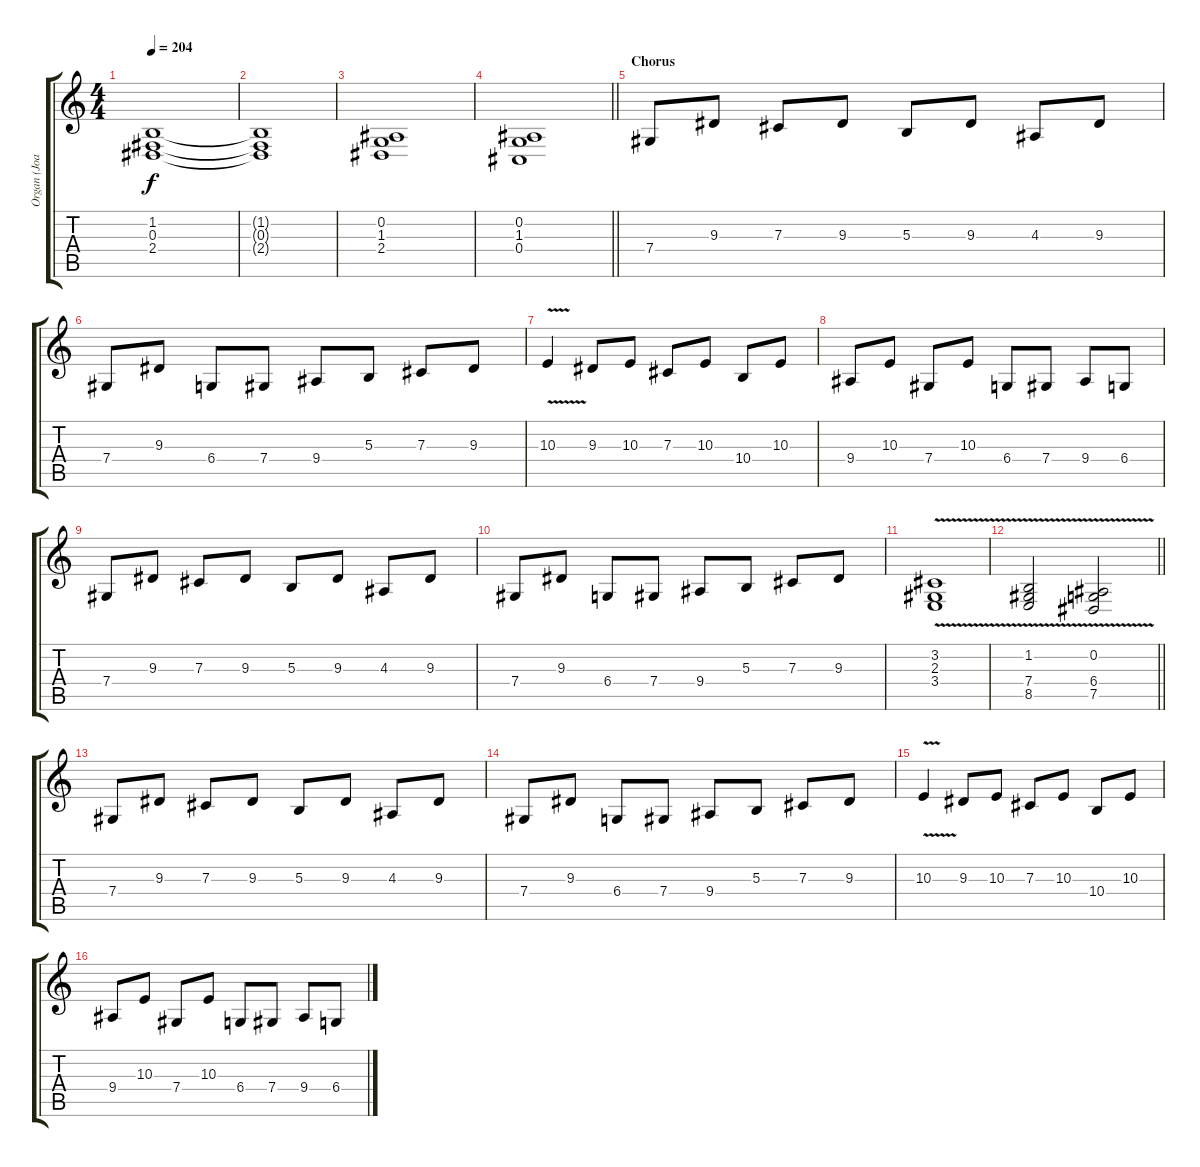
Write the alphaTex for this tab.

\track ("Organ (Joakim Svalberg)" "Organ (Joa") {instrument churchorgan}
\staff {score tabs}
\tuning (Eb4 Bb3 Gb3 Db3 Ab2 Eb2) {hide}
\ts (4 4)
\tempo 204
\clef g2
\ks c
(1.2 0.3 2.4).1{dy f} |
(1.2{t} 0.3{t} 2.4{t}).1 |
(0.2 1.3 2.4).1 |
\barLineRight lightlight
(0.2 1.3 0.4).1 |
\section ("" "Chorus")
7.4.8 9.3.8 7.3.8 9.3.8 5.3.8 9.3.8 4.3.8 9.3.8 |
7.4.8 9.3.8 6.4.8 7.4.8 9.4.8 5.3.8 7.3.8 9.3.8 |
10.3{v}.4 9.3.8 10.3.8 7.3.8 10.3.8 10.4.8 10.3.8 |
9.4.8 10.3.8 7.4.8 10.3.8 6.4.8 7.4.8 9.4.8 6.4.8 |
7.4.8 9.3.8 7.3.8 9.3.8 5.3.8 9.3.8 4.3.8 9.3.8 |
7.4.8 9.3.8 6.4.8 7.4.8 9.4.8 5.3.8 7.3.8 9.3.8 |
(3.2{v} 2.3 3.4).1 |
\barLineRight lightlight
(1.2 7.4{v} 8.5).2 (0.2 6.4{v} 7.5).2 |
7.4.8 9.3.8 7.3.8 9.3.8 5.3.8 9.3.8 4.3.8 9.3.8 |
7.4.8 9.3.8 6.4.8 7.4.8 9.4.8 5.3.8 7.3.8 9.3.8 |
10.3{v}.4 9.3.8 10.3.8 7.3.8 10.3.8 10.4.8 10.3.8 |
9.4.8 10.3.8 7.4.8 10.3.8 6.4.8 7.4.8 9.4.8 6.4.8
